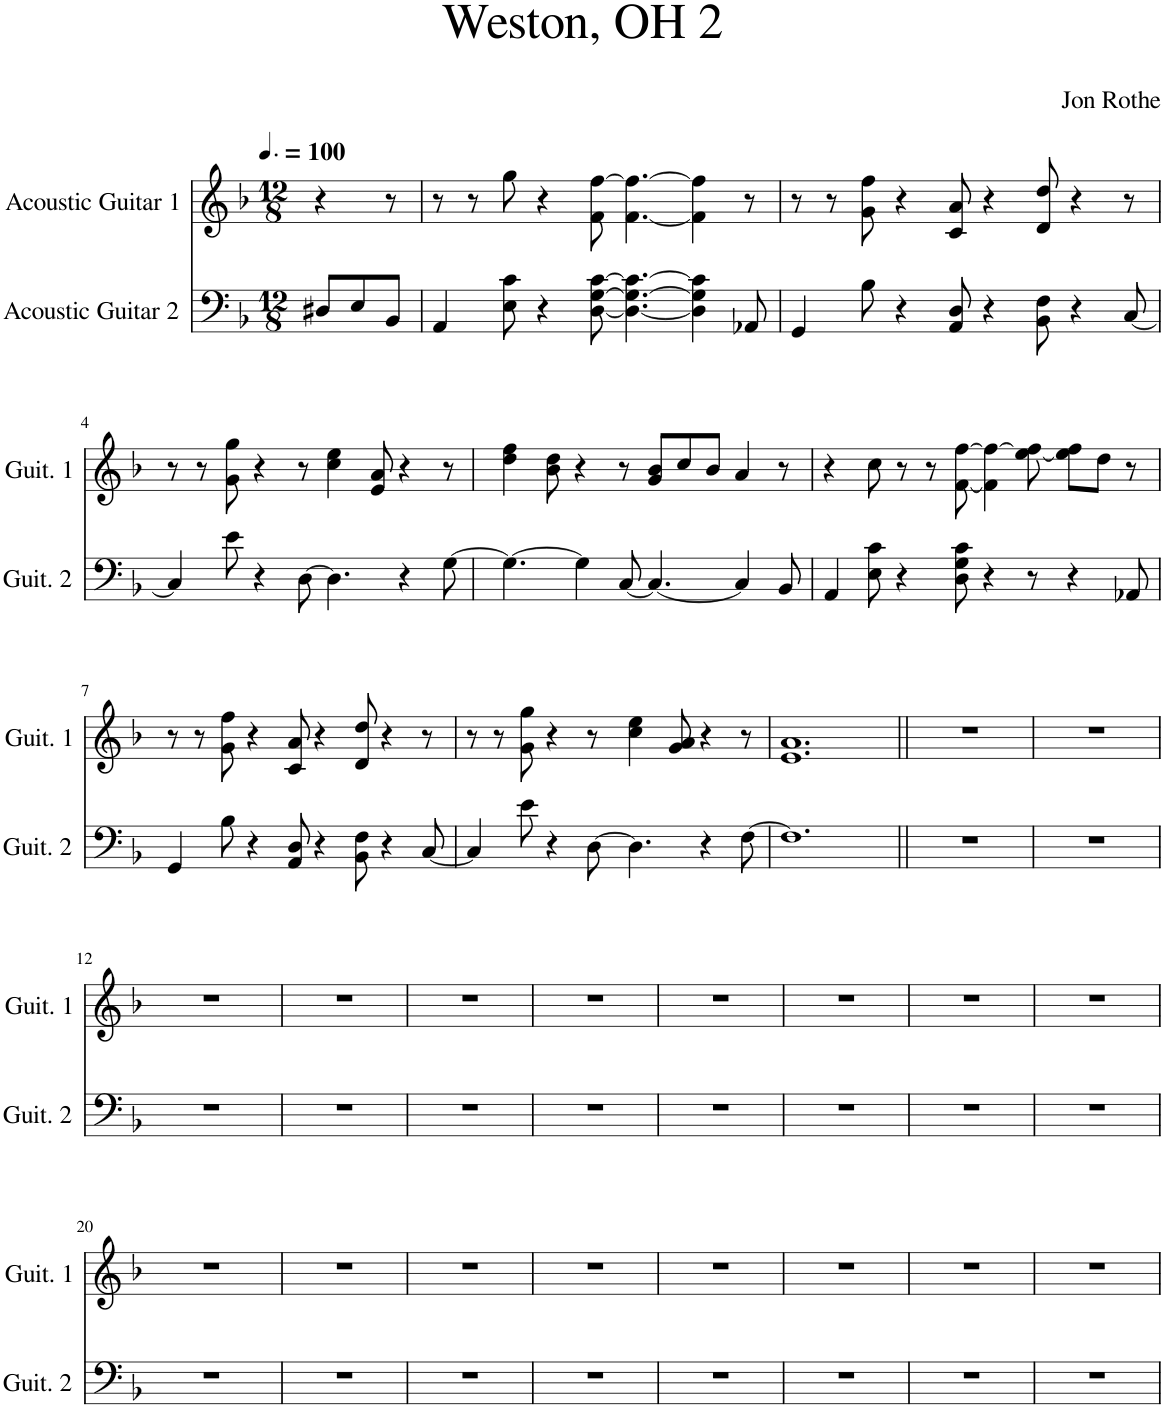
**kern	**kern
*part2	*part1
*staff2	*staff1
*I"Acoustic Guitar 2	*I"Acoustic Guitar 1
*I'Guit. 2	*I'Guit. 1
*clefF4	*clefG2
*k[b-]	*k[b-]
*M12/8	*M12/8
*MM150	*MM150
=1	=1
8D#X/L	4r
8E/	.
8BB-/J	8r
=2	=2
4AA/	8r
.	8r
8E\ 8c\	8gg\
4r	4r
[8D\ [8G\ [8c\	8f\ [8ff\
4.D\_ 4.G\_ 4.c\_	[4.f\ 4.ff\_
4D\] 4G\] 4c\]	4f\] 4ff\]
8AA-X/	8r
=3	=3
4GG/	8r
.	8r
8B-\	8g\ 8ff\
4r	4r
8AA/ 8D/	8c/ 8a/
4r	4r
8BB-\ 8F\	8d/ 8dd/
4r	4r
[8C/	8r
!!LO:LB:g=z
=4	=4
4C/]	8r
.	8r
8e\	8g\ 8gg\
4r	4r
[8D\	8r
4.D\]	4cc\ 4ee\
.	8e/ 8a/
4r	4r
[8G\	8r
=5	=5
4.G\_	4dd\ 4ff\
.	8b-\ 8dd\
4G\]	4r
[8C/	8r
4.C/_	8g/ 8b-/L
.	8cc/
.	8b-/J
4C/]	4a/
8BB-/	8r
=6	=6
4AA/	4r
8E\ 8c\	8cc\
4r	8r
.	8r
8D\ 8G\ 8c\	[8f\ [8ff\
4r	4f\] 4ff\_
8r	[8ee\ 8ff\]
4r	8ee\] 8ff\L
.	8dd\J
8AA-X/	8r
!!LO:LB:g=z
=7	=7
4GG/	8r
.	8r
8B-\	8g\ 8ff\
4r	4r
8AA/ 8D/	8c/ 8a/
4r	4r
8BB-\ 8F\	8d/ 8dd/
4r	4r
[8C/	8r
=8	=8
4C/]	8r
.	8r
8e\	8g\ 8gg\
4r	4r
[8D\	8r
4.D\]	4cc\ 4ee\
.	8g/ 8a/
4r	4r
[8F\	8r
=9	=9
1.F]	1.e 1.a
=10||	=10||
1.r	1.r
=11	=11
1.r	1.r
!!LO:LB:g=z
=12	=12
1.r	1.r
=13	=13
1.r	1.r
=14	=14
1.r	1.r
=15	=15
1.r	1.r
=16	=16
1.r	1.r
=17	=17
1.r	1.r
=18	=18
1.r	1.r
=19	=19
1.r	1.r
!!LO:LB:g=z
=20	=20
1.r	1.r
=21	=21
1.r	1.r
=22	=22
1.r	1.r
=23	=23
1.r	1.r
=24	=24
1.r	1.r
=25	=25
1.r	1.r
=26	=26
1.r	1.r
=27	=27
1.r	1.r
=	=
*-	*-
